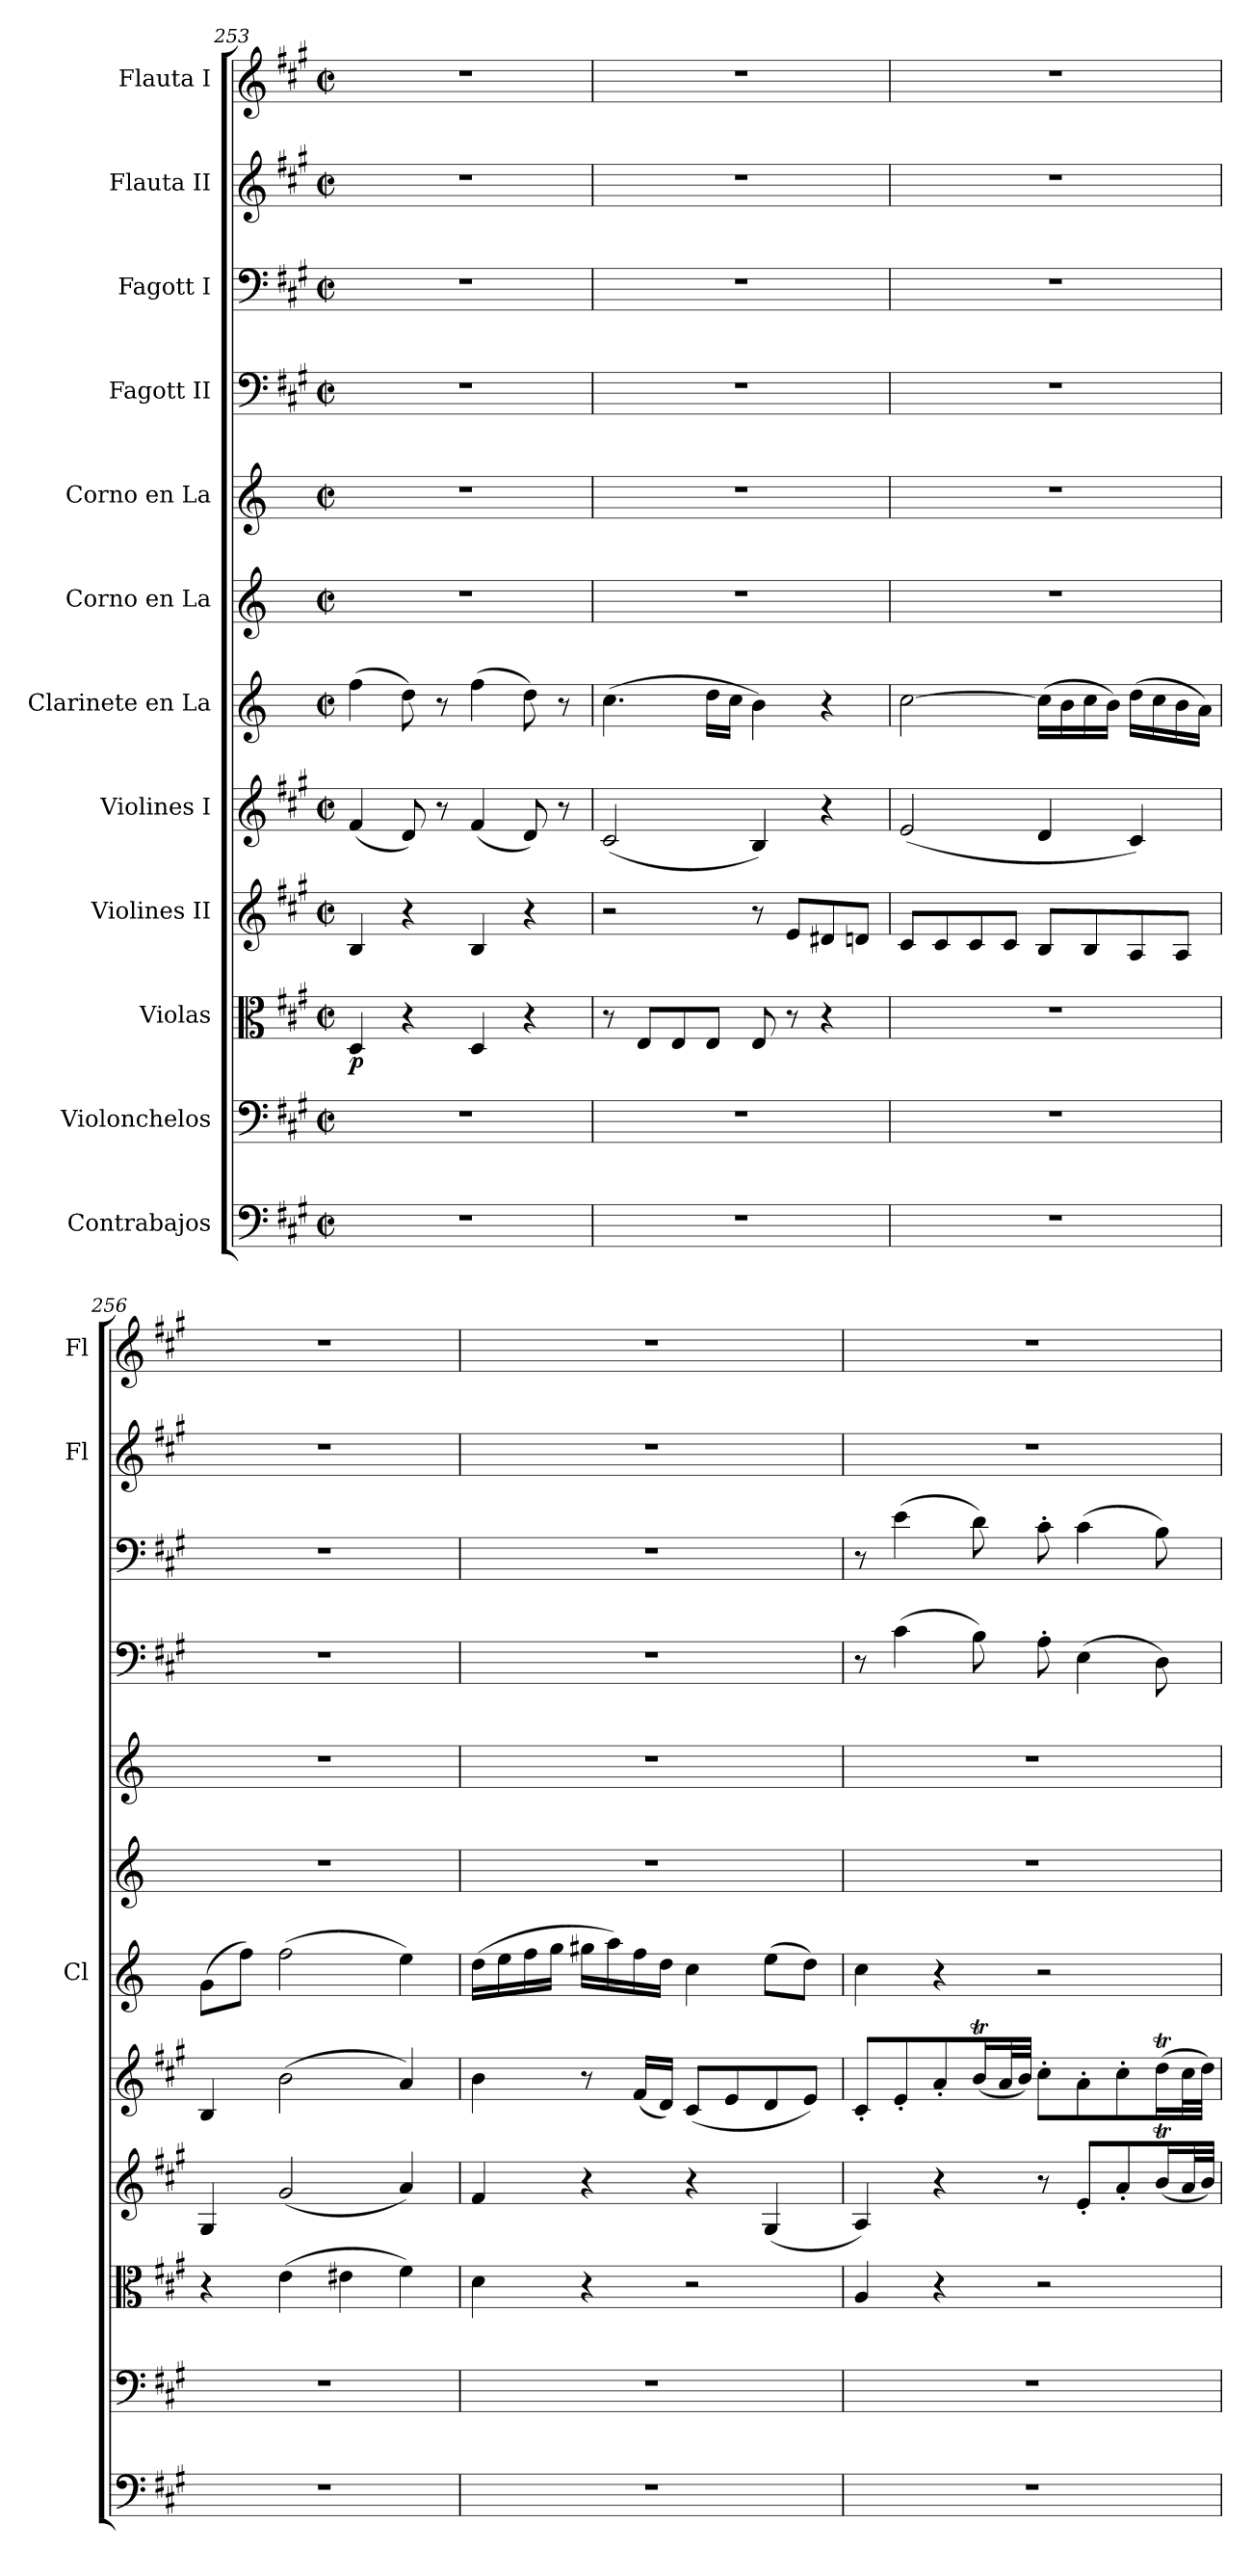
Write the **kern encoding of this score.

**kern	**kern	**kern	**dynam	**kern	**kern	**kern	**kern	**kern	**kern	**kern	**kern	**kern
*part12	*part11	*part10	*part10	*part9	*part8	*part7	*part6	*part5	*part4	*part3	*part2	*part1
*staff12	*staff11	*staff10	*staff10	*staff9	*staff8	*staff7	*staff6	*staff5	*staff4	*staff3	*staff2	*staff1
*I"Contrabajos	*I"Violonchelos	*I"Violas	*	*I"Violines II	*I"Violines I	*I"Clarinete en La	*I"Corno en La	*I"Corno en La	*I"Fagott II	*I"Fagott I	*I"Flauta II	*I"Flauta I
*	*	*	*	*	*	*I'Cl	*	*	*	*	*I'Fl	*I'Fl
*clefF4	*clefF4	*clefC3	*	*clefG2	*clefG2	*clefG2	*clefG2	*clefG2	*clefF4	*clefF4	*clefG2	*clefG2
*ITrd7c12	*	*	*	*	*	*ITrd2c3	*ITrd2c3	*ITrd2c3	*	*	*	*
*k[f#c#g#]	*k[f#c#g#]	*k[f#c#g#]	*	*k[f#c#g#]	*k[f#c#g#]	*k[f#c#g#]	*k[f#c#g#]	*k[f#c#g#]	*k[f#c#g#]	*k[f#c#g#]	*k[f#c#g#]	*k[f#c#g#]
*M2/2	*M2/2	*M2/2	*	*M2/2	*M2/2	*M2/2	*M2/2	*M2/2	*M2/2	*M2/2	*M2/2	*M2/2
*met(c|)	*met(c|)	*met(c|)	*	*met(c|)	*met(c|)	*met(c|)	*met(c|)	*met(c|)	*met(c|)	*met(c|)	*met(c|)	*met(c|)
=253	=253	=253	=253	=253	=253	=253	=253	=253	=253	=253	=253	=253
!	!	!	!LO:DY:b	!	!	!	!	!	!	!	!	!
1r	1r	4D/	p	4B/	(<4f#/	(>4dd\	1r	1r	1r	1r	1r	1r
.	.	4r	.	4r	8d/)	8b\)	.	.	.	.	.	.
.	.	.	.	.	8r	8r	.	.	.	.	.	.
.	.	4D/	.	4B/	(<4f#/	(>4dd\	.	.	.	.	.	.
.	.	4r	.	4r	8d/)	8b\)	.	.	.	.	.	.
.	.	.	.	.	8r	8r	.	.	.	.	.	.
!!LO:PB:g=z
=254	=254	=254	=254	=254	=254	=254	=254	=254	=254	=254	=254	=254
1r	1r	8r	.	2r	(<2c#/	(>4.a\	1r	1r	1r	1r	1r	1r
.	.	8E/L	.	.	.	.	.	.	.	.	.	.
.	.	8E/	.	.	.	.	.	.	.	.	.	.
.	.	8E/J	.	.	.	16b\LL	.	.	.	.	.	.
.	.	.	.	.	.	16a\JJ	.	.	.	.	.	.
.	.	8E/	.	8r	4B/)	4g#\)	.	.	.	.	.	.
.	.	8r	.	8e/L	.	.	.	.	.	.	.	.
.	.	4r	.	8d#X/	4r	4r	.	.	.	.	.	.
.	.	.	.	8dn/J	.	.	.	.	.	.	.	.
=255	=255	=255	=255	=255	=255	=255	=255	=255	=255	=255	=255	=255
1r	1r	1r	.	8c#/L	(<2e/	[2a\	1r	1r	1r	1r	1r	1r
.	.	.	.	8c#/	.	.	.	.	.	.	.	.
.	.	.	.	8c#/	.	.	.	.	.	.	.	.
.	.	.	.	8c#/J	.	.	.	.	.	.	.	.
.	.	.	.	8B/L	4d/	(>16a\LL]	.	.	.	.	.	.
.	.	.	.	.	.	16g#\	.	.	.	.	.	.
.	.	.	.	8B/	.	16a\	.	.	.	.	.	.
.	.	.	.	.	.	16g#\JJ)	.	.	.	.	.	.
.	.	.	.	8A/	4c#/)	(>16b\LL	.	.	.	.	.	.
.	.	.	.	.	.	16a\	.	.	.	.	.	.
.	.	.	.	8A/J	.	16g#\	.	.	.	.	.	.
.	.	.	.	.	.	16f#\JJ)	.	.	.	.	.	.
=256	=256	=256	=256	=256	=256	=256	=256	=256	=256	=256	=256	=256
1r	1r	4r	.	4G#/	4B/	(>8e\L	1r	1r	1r	1r	1r	1r
.	.	.	.	.	.	8dd\J)	.	.	.	.	.	.
.	.	(>4e\	.	(<2g#/	(>2b\	(>2dd\	.	.	.	.	.	.
.	.	4e#X\	.	.	.	.	.	.	.	.	.	.
.	.	4f#\)	.	4a/)	4a/)	4cc#\)	.	.	.	.	.	.
=257	=257	=257	=257	=257	=257	=257	=257	=257	=257	=257	=257	=257
1r	1r	4d\	.	4f#/	4b\	(>16b\LL	1r	1r	1r	1r	1r	1r
.	.	.	.	.	.	16cc#\	.	.	.	.	.	.
.	.	.	.	.	.	16dd\	.	.	.	.	.	.
.	.	.	.	.	.	16ee\JJ	.	.	.	.	.	.
.	.	4r	.	4r	8r	16ee#X\LL	.	.	.	.	.	.
.	.	.	.	.	.	16ff#\)	.	.	.	.	.	.
.	.	.	.	.	(<16f#/LL	16dd\	.	.	.	.	.	.
.	.	.	.	.	16d/JJ)	16b\JJ	.	.	.	.	.	.
.	.	2r	.	4r	(<8c#/L	4a\	.	.	.	.	.	.
.	.	.	.	.	8e/	.	.	.	.	.	.	.
.	.	.	.	(<4G#/	8d/	(>8cc#\L	.	.	.	.	.	.
.	.	.	.	.	8e/J)	8b\J)	.	.	.	.	.	.
=258	=258	=258	=258	=258	=258	=258	=258	=258	=258	=258	=258	=258
1r	1r	4A/	.	4A/)	8c#'/L	4a\	1r	1r	8r	8r	1r	1r
.	.	.	.	.	8e'/	.	.	.	(>4c#\	(>4e\	.	.
.	.	4r	.	4r	8a'/	4r	.	.	.	.	.	.
.	.	.	.	.	(<16bT/L	.	.	.	8B\)	8d\)	.	.
.	.	.	.	.	32a/L	.	.	.	.	.	.	.
.	.	.	.	.	32b/JJJ)	.	.	.	.	.	.	.
.	.	2r	.	8r	8cc#'\L	2r	.	.	8A'\	8c#'\	.	.
.	.	.	.	8e'/L	8a'\	.	.	.	(>4E\	(>4c#\	.	.
.	.	.	.	8a'/	8cc#'\	.	.	.	.	.	.	.
.	.	.	.	(<16bT/L	(>16ddT\L	.	.	.	8D\)	8B\)	.	.
.	.	.	.	32a/L	32cc#\L	.	.	.	.	.	.	.
.	.	.	.	32b/JJJ)	32dd\JJJ)	.	.	.	.	.	.	.
=	=	=	=	=	=	=	=	=	=	=	=	=
*-	*-	*-	*-	*-	*-	*-	*-	*-	*-	*-	*-	*-
